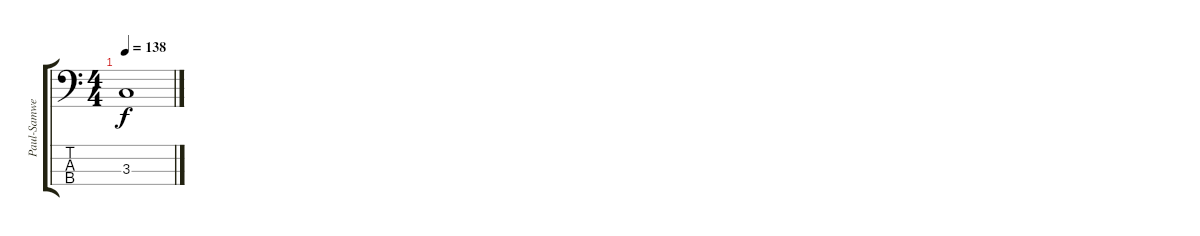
\track ("Paul-Samwell- Smith - Bass" "Paul-Samwe") {instrument electricbasspick}
\staff {score tabs}
\tuning (G2 D2 A1 E1) {hide}
\ts (4 4)
\tempo 138
\clef f4
\ks c
3.3{t}.1{dy f}
